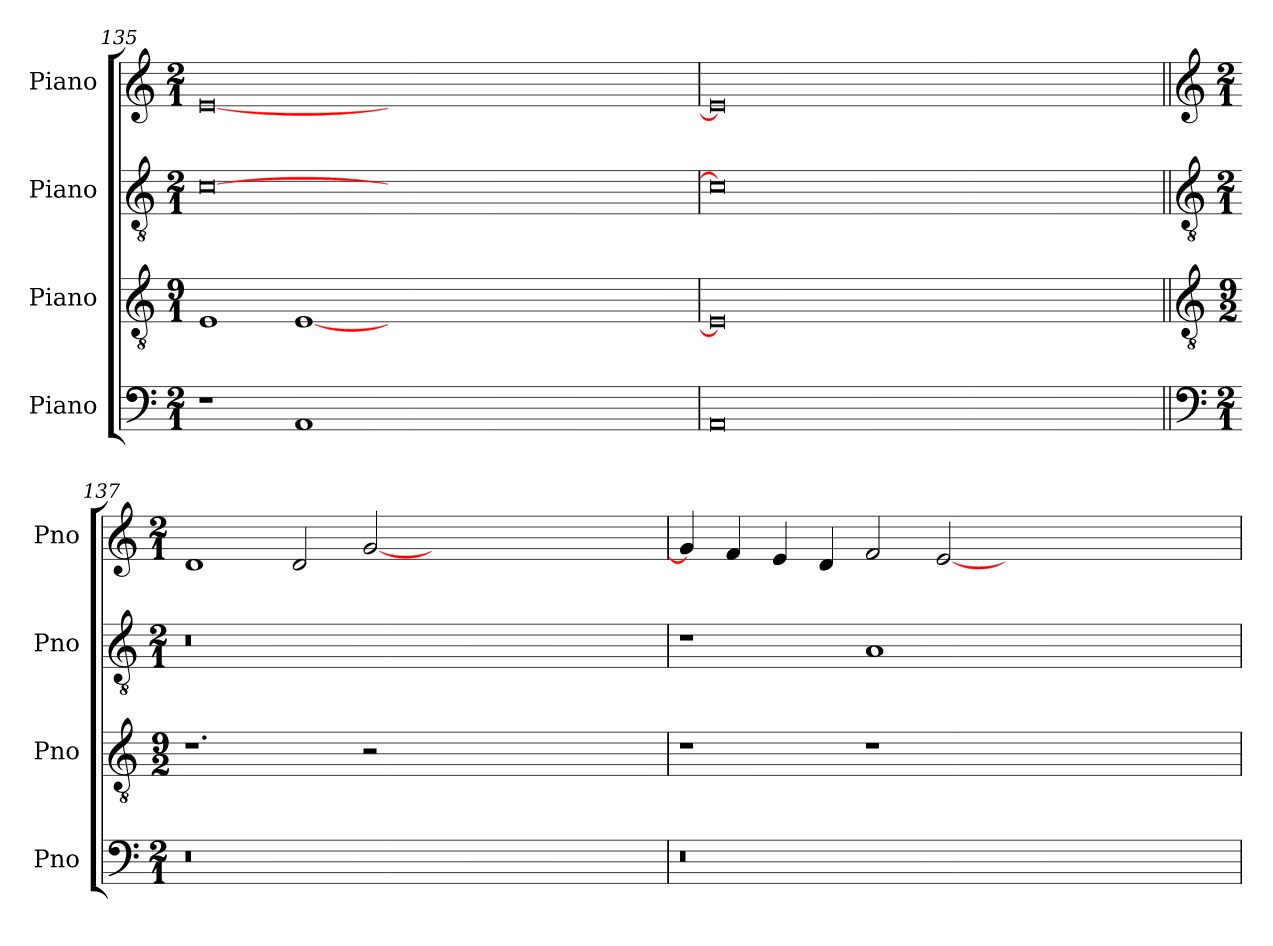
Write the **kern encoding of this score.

**kern	**kern	**kern	**kern
*part4	*part3	*part2	*part1
*staff4	*staff3	*staff2	*staff1
*I"Piano	*I"Piano	*I"Piano	*I"Piano
*I'Pno	*I'Pno	*I'Pno	*I'Pno
*clefF4	*clefGv2	*clefGv2	*clefG2
*k[]	*k[]	*k[]	*k[]
*M2/1	*M9/1	*M2/1	*M2/1
=135	=135	=135	=135
1r	1E	[0c	[0e
1AA	[1E	.	.
1%7ryy	1%7ryy	1%7ryy	1%7ryy
!!LO:LB:g=z
=136	=136	=136	=136
0AA	0E]	0c]	0e]
1%7ryy	1%7ryy	1%7ryy	1%7ryy
=137||	=137||	=137||	=137||
*clefF4	*clefGv2	*clefGv2	*clefG2
*M2/1	*M9/2	*M2/1	*M2/1
0r	1.r	0r	1d
.	.	.	2d/
.	2r	.	[2g/
0ryy	0ryy	0ryy	0ryy
2ryy	2ryy	2ryy	2ryy
!!LO:LB:g=z
=138	=138	=138	=138
0r	1r	1r	4g/]
.	.	.	4f/
.	.	.	4e/
.	.	.	4d/
.	1r	1A	2f/
.	.	.	[2e/
0ryy	0ryy	0ryy	0ryy
2ryy	2ryy	2ryy	2ryy
=	=	=	=
*-	*-	*-	*-
